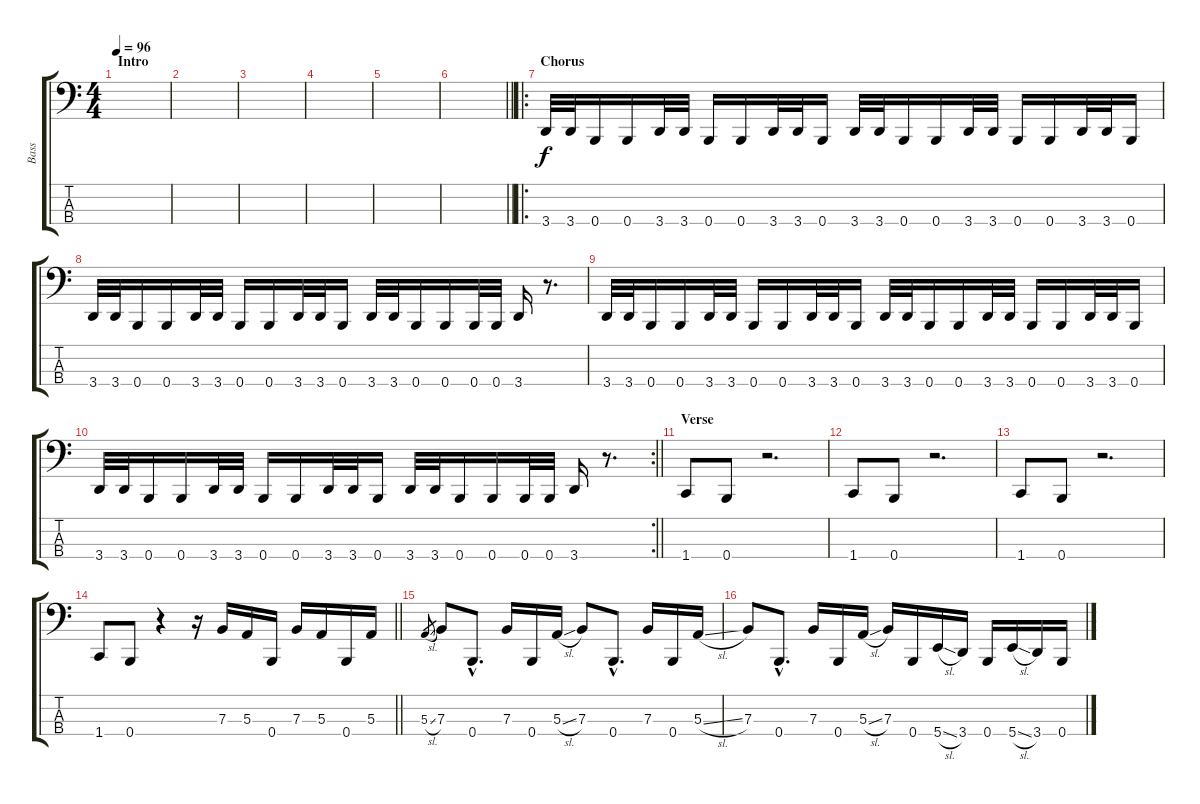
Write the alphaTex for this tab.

\track ("Bass" "Bass") {instrument acousticguitarsteel}
\staff {score tabs}
\tuning (D2 A1 E1 B0) {hide}
\ts (4 4)
\section ("" "Intro")
\tempo 96
\clef f4
\ks c
|
|
|
|
|
\barLineRight lightlight
|
\ro
\section ("" "Chorus")
3.4.32 3.4.32 0.4.16 0.4.16 3.4.32 3.4.32 0.4.16 0.4.16 3.4.32 3.4.32 0.4.16 3.4.32 3.4.32 0.4.16 0.4.16 3.4.32 3.4.32 0.4.16 0.4.16 3.4.32 3.4.32 0.4.16 |
3.4.32 3.4.32 0.4.16 0.4.16 3.4.32 3.4.32 0.4.16 0.4.16 3.4.32 3.4.32 0.4.16 3.4.32 3.4.32 0.4.16 0.4.16 0.4.32 0.4.32 3.4.16 r.8{d} |
3.4.32 3.4.32 0.4.16 0.4.16 3.4.32 3.4.32 0.4.16 0.4.16 3.4.32 3.4.32 0.4.16 3.4.32 3.4.32 0.4.16 0.4.16 3.4.32 3.4.32 0.4.16 0.4.16 3.4.32 3.4.32 0.4.16 |
\rc 2
\barLineRight lightlight
3.4.32 3.4.32 0.4.16 0.4.16 3.4.32 3.4.32 0.4.16 0.4.16 3.4.32 3.4.32 0.4.16 3.4.32 3.4.32 0.4.16 0.4.16 0.4.32 0.4.32 3.4.16 r.8{d} |
\section ("" "Verse")
1.4.8 0.4.8 r.2{d} |
1.4.8 0.4.8 r.2{d} |
1.4.8 0.4.8 r.2{d} |
\barLineRight lightlight
1.4.8 0.4.8 r.4 r.16 7.3.16 5.3.16 0.4.16 7.3.16 5.3.16 0.4.16 5.3.16 |
\section ("" "")
5.3{sl}.8{gr} 7.3.8 0.4{hac}.8{d} 7.3.16 0.4.16 5.3{sl}.16 7.3.8 0.4{hac}.8{d} 7.3.16 0.4.16 5.3{sl}.16 |
7.3.8 0.4{hac}.8{d} 7.3.16 0.4.16 5.3{sl}.16 7.3.16 0.4.16 5.4{sl}.16 3.4.16 0.4.16 5.4{sl}.16 3.4.16 0.4.16
